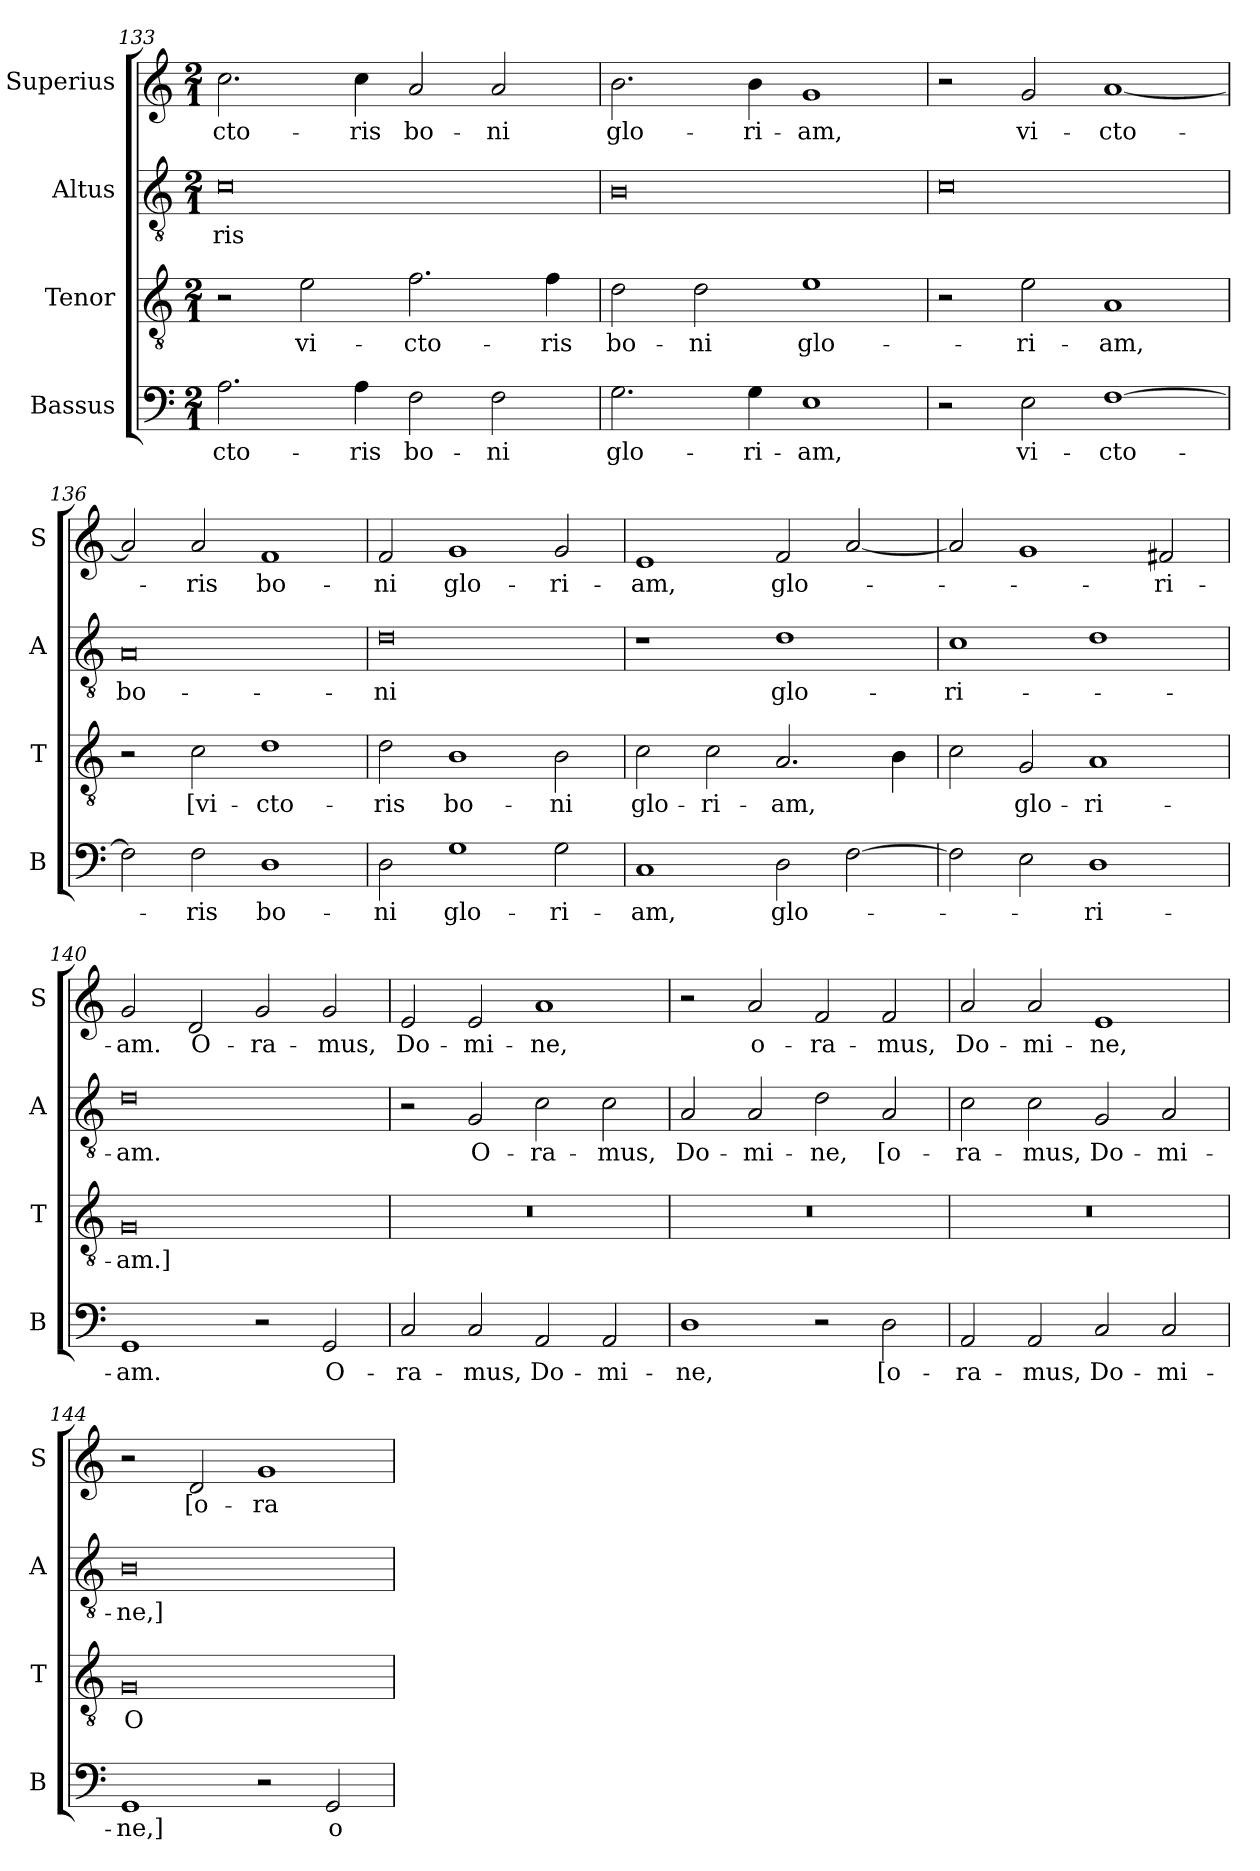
**kern	**text	**kern	**text	**kern	**text	**kern	**text
*part4	*part4	*part3	*part3	*part2	*part2	*part1	*part1
*staff4	*staff4	*staff3	*staff3	*staff2	*staff2	*staff1	*staff1
*I"Bassus	*	*I"Tenor	*	*I"Altus	*	*I"Superius	*
*I'B	*	*I'T	*	*I'A	*	*I'S	*
*clefF4	*	*clefGv2	*	*clefGv2	*	*clefG2	*
*k[]	*	*k[]	*	*k[]	*	*k[]	*
*M2/1	*	*M2/1	*	*M2/1	*	*M2/1	*
=133	=133	=133	=133	=133	=133	=133	=133
2.A	-cto-	2r	.	0c	-ris	2.cc	-cto-
.	.	2e	vi-	.	.	.	.
4A	-ris	.	.	.	.	4cc	-ris
2F	bo-	2.f	-cto-	.	.	2a	bo-
2F	-ni	.	.	.	.	2a	-ni
.	.	4f	-ris	.	.	.	.
=134	=134	=134	=134	=134	=134	=134	=134
2.G	glo-	2d	bo-	0B	.	2.b	glo-
.	.	2d	-ni	.	.	.	.
4G	-ri-	.	.	.	.	4b	-ri-
1E	-am,	1e	glo-	.	.	1g	-am,
=135	=135	=135	=135	=135	=135	=135	=135
2r	.	2r	.	0c	.	2r	.
2E	vi-	2e	-ri-	.	.	2g	vi-
[1F	-cto-	1A	-am,	.	.	[1a	-cto-
=136	=136	=136	=136	=136	=136	=136	=136
2F]	.	2r	.	0A	bo-	2a]	.
2F	-ris	2c	[vi-	.	.	2a	-ris
1D	bo-	1d	-cto-	.	.	1f	bo-
=137	=137	=137	=137	=137	=137	=137	=137
2D	-ni	2d	-ris	0d	-ni	2f	-ni
1G	glo-	1B	bo-	.	.	1g	glo-
2G	-ri-	2B	-ni	.	.	2g	-ri-
=138	=138	=138	=138	=138	=138	=138	=138
1C	-am,	2c	glo-	1r	.	1e	-am,
.	.	2c	-ri-	.	.	.	.
2D	glo-	2.A	-am,	1d	glo-	2f	glo-
[2F	.	.	.	.	.	[2a	.
.	.	4B	.	.	.	.	.
=139	=139	=139	=139	=139	=139	=139	=139
2F]	.	2c	.	1c	-ri-	2a]	.
2E	.	2G	glo-	.	.	1g	.
1D	-ri-	1A	-ri-	1d	.	.	.
.	.	.	.	.	.	2f#X	-ri-
=140	=140	=140	=140	=140	=140	=140	=140
1GG	-am.	0G	-am.]	0d	-am.	2g	-am.
.	.	.	.	.	.	2d	O-
2r	.	.	.	.	.	2g	-ra-
2GG	O-	.	.	.	.	2g	-mus,
=141	=141	=141	=141	=141	=141	=141	=141
2C	-ra-	0r	.	2r	.	2e	Do-
2C	-mus,	.	.	2G	O-	2e	-mi-
2AA	Do-	.	.	2c	-ra-	1a	-ne,
2AA	-mi-	.	.	2c	-mus,	.	.
=142	=142	=142	=142	=142	=142	=142	=142
1D	-ne,	0r	.	2A	Do-	2r	.
.	.	.	.	2A	-mi-	2a	o-
2r	.	.	.	2d	-ne,	2f	-ra-
2D	[o-	.	.	2A	[o-	2f	-mus,
=143	=143	=143	=143	=143	=143	=143	=143
2AA	-ra-	0r	.	2c	-ra-	2a	Do-
2AA	-mus,	.	.	2c	-mus,	2a	-mi-
2C	Do-	.	.	2G	Do-	1e	-ne,
2C	-mi-	.	.	2A	-mi-	.	.
=144	=144	=144	=144	=144	=144	=144	=144
1GG	-ne,]	0G	O-	0B	-ne,]	2r	.
.	.	.	.	.	.	2d	[o-
2r	.	.	.	.	.	1g	-ra-
2GG	o-	.	.	.	.	.	.
=	=	=	=	=	=	=	=
*-	*-	*-	*-	*-	*-	*-	*-
